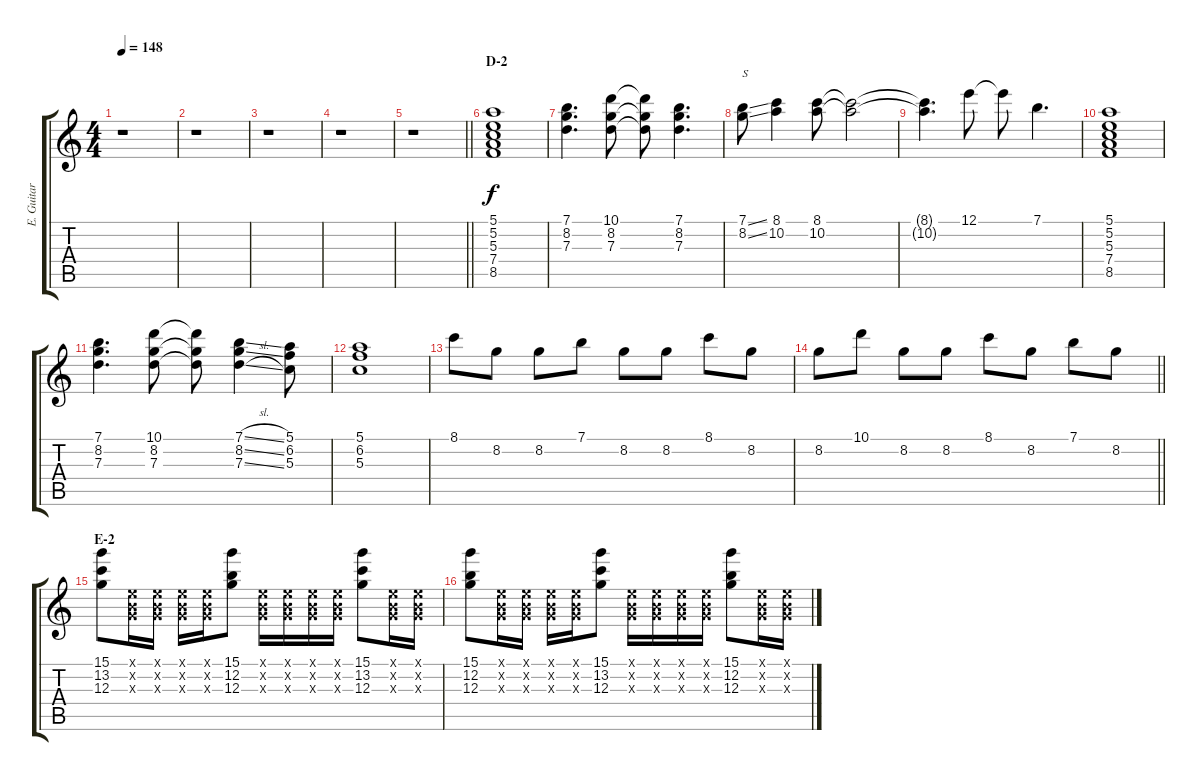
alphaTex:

\track ("E. Guitar II" "E. Guitar ") {instrument overdrivenguitar}
\staff {score tabs}
\tuning (E4 B3 G3 D3 A2 E2) {hide}
\ts (4 4)
\tempo 148
\clef g2
\ks c
r.1{dy f} |
r.1 |
r.1 |
r.1 |
\barLineRight lightlight
r.1 |
\section ("" "D-2")
(5.1 5.2 5.3 7.4 8.5).1 |
(7.1 8.2 7.3).4{d} (10.1 8.2 7.3).8 (10.1{t} 8.2{t} 7.3{t}).8 (7.1 8.2 7.3).4{d} |
(7.1{ss} 8.2{ss}).8{txt "S"} (8.1 10.2).4 (8.1 10.2).8 (8.1{t} 10.2{t}).2 |
(8.1{t} 10.2{t}).4{d} 12.1.8 12.1{t}.8 7.1.4{d} |
(5.1 5.2 5.3 7.4 8.5).1 |
(7.1 8.2 7.3).4{d} (10.1 8.2 7.3).8 (10.1{t} 8.2{t} 7.3{t}).8 (7.1{sl} 8.2{sl} 7.3{sl}).4 (5.1 6.2 5.3).8 |
(5.1 6.2 5.3).1 |
8.1.8 8.2.8 8.2.8 7.1.8 8.2.8 8.2.8 8.1.8 8.2.8 |
\barLineRight lightlight
8.2.8 10.1.8 8.2.8 8.2.8 8.1.8 8.2.8 7.1.8 8.2.8 |
\section ("" "E-2")
(15.1 13.2 12.3).8 (0.1{x} 0.2{x} 0.3{x}).16 (0.1{x} 0.2{x} 0.3{x}).16 (0.1{x} 0.2{x} 0.3{x}).16 (0.1{x} 0.2{x} 0.3{x}).16 (15.1 12.2 12.3).8 (0.1{x} 0.2{x} 0.3{x}).16 (0.1{x} 0.2{x} 0.3{x}).16 (0.1{x} 0.2{x} 0.3{x}).16 (0.1{x} 0.2{x} 0.3{x}).16 (15.1 13.2 12.3).8 (0.1{x} 0.2{x} 0.3{x}).16 (0.1{x} 0.2{x} 0.3{x}).16 |
(15.1 12.2 12.3).8 (0.1{x} 0.2{x} 0.3{x}).16 (0.1{x} 0.2{x} 0.3{x}).16 (0.1{x} 0.2{x} 0.3{x}).16 (0.1{x} 0.2{x} 0.3{x}).16 (15.1 13.2 12.3).8 (0.1{x} 0.2{x} 0.3{x}).16 (0.1{x} 0.2{x} 0.3{x}).16 (0.1{x} 0.2{x} 0.3{x}).16 (0.1{x} 0.2{x} 0.3{x}).16 (15.1 12.2 12.3).8 (0.1{x} 0.2{x} 0.3{x}).16 (0.1{x} 0.2{x} 0.3{x}).16
